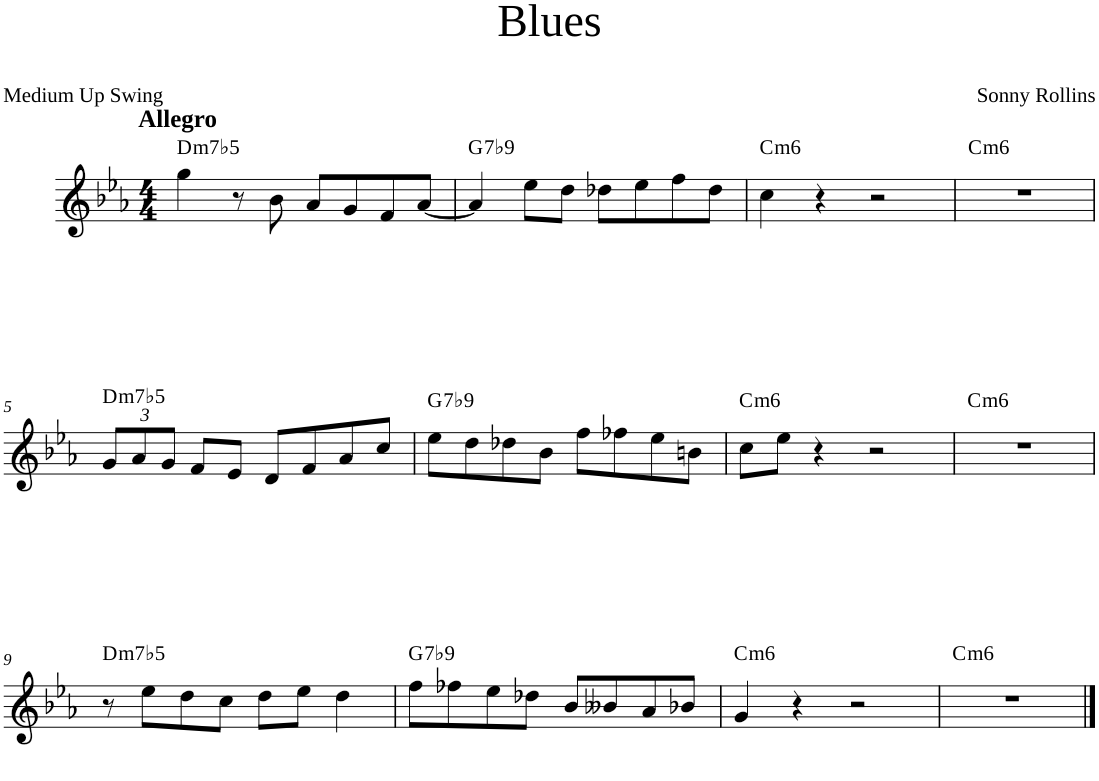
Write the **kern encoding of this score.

**kern	**harte
*part1	*part1
*staff1	*
*I"Lead sheet	*
*clefG2	*
*k[b-e-a-]	*
*M4/4	*
=1	=1
!LO:TX:a:B:t=Allegro	!LO:H:kt=m7b5
4gg\	D:hdim7
8r	.
8b-\	.
8a-/L	.
8g/	.
8f/	.
[8a-/J	.
=2	=2
!	!LO:H:kt=7
4a-/]	G:7(b9)
8ee-\L	.
8dd\J	.
8dd-X\L	.
8ee-\	.
8ff\	.
8dd-\J	.
=3	=3
!	!LO:H:kt=m6
4cc\	C:min6
4r	.
2r	.
=4	=4
!	!LO:H:kt=m6
1r	C:min6
!!LO:LB:g=z
=5	=5
*Xbrackettup	*
!	!LO:H:kt=m7b5
12g/L	D:hdim7
12a-/	.
12g/J	.
8f/L	.
8e-/J	.
8d/L	.
8f/	.
8a-/	.
8cc/J	.
=6	=6
!	!LO:H:kt=7
8ee-\L	G:7(b9)
8dd\	.
8dd-X\	.
8b-\J	.
8ff\L	.
8ff-X\	.
8ee-\	.
8bn\J	.
=7	=7
!	!LO:H:kt=m6
8cc\L	C:min6
8ee-\J	.
4r	.
2r	.
=8	=8
!	!LO:H:kt=m6
1r	C:min6
!!LO:LB:g=z
=9	=9
!	!LO:H:kt=m7b5
8r	D:hdim7
8ee-\L	.
8dd\	.
8cc\J	.
8dd\L	.
8ee-\J	.
4dd\	.
=10	=10
!	!LO:H:kt=7
8ff\L	G:7(b9)
8ff-X\	.
8ee-\	.
8dd-X\J	.
8b-/L	.
8b--X/	.
8a-/	.
8b-X/J	.
=11	=11
!	!LO:H:kt=m6
4g/	C:min6
4r	.
2r	.
=12	=12
!	!LO:H:kt=m6
1r	C:min6
==	==
*-	*-
